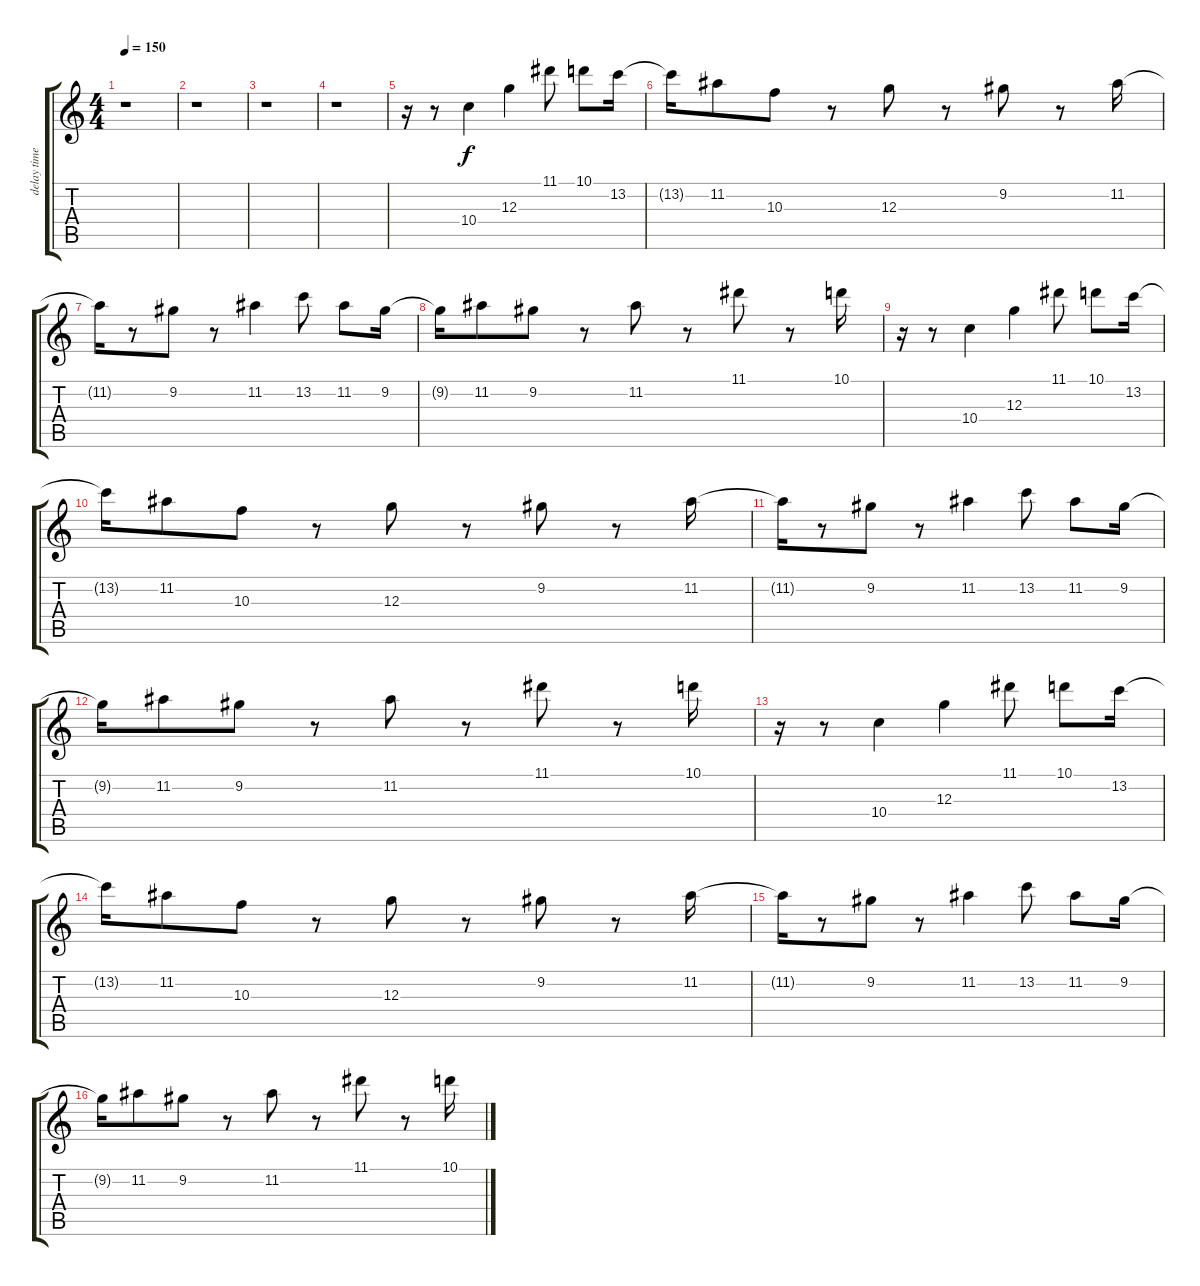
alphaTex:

\track ("delay time" "delay time") {instrument electricguitarmuted}
\staff {score tabs}
\tuning (E4 B3 G3 D3 A2 E2) {hide}
\ts (4 4)
\tempo 150
\clef g2
\ks c
r.1{dy f} |
r.1 |
r.1 |
r.1 |
r.16 r.8 10.4.4 12.3.4 11.1.8 10.1.8 13.2.16 |
13.2{t}.16 11.2.8 10.3.8 r.8 12.3.8 r.8 9.2.8 r.8 11.2.16 |
11.2{t}.16 r.8 9.2.8 r.8 11.2.4 13.2.8 11.2.8 9.2.16 |
9.2{t}.16 11.2.8 9.2.8 r.8 11.2.8 r.8 11.1.8 r.8 10.1.16 |
r.16 r.8 10.4.4 12.3.4 11.1.8 10.1.8 13.2.16 |
13.2{t}.16 11.2.8 10.3.8 r.8 12.3.8 r.8 9.2.8 r.8 11.2.16 |
11.2{t}.16 r.8 9.2.8 r.8 11.2.4 13.2.8 11.2.8 9.2.16 |
9.2{t}.16 11.2.8 9.2.8 r.8 11.2.8 r.8 11.1.8 r.8 10.1.16 |
r.16 r.8 10.4.4 12.3.4 11.1.8 10.1.8 13.2.16 |
13.2{t}.16 11.2.8 10.3.8 r.8 12.3.8 r.8 9.2.8 r.8 11.2.16 |
11.2{t}.16 r.8 9.2.8 r.8 11.2.4 13.2.8 11.2.8 9.2.16 |
9.2{t}.16 11.2.8 9.2.8 r.8 11.2.8 r.8 11.1.8 r.8 10.1.16
